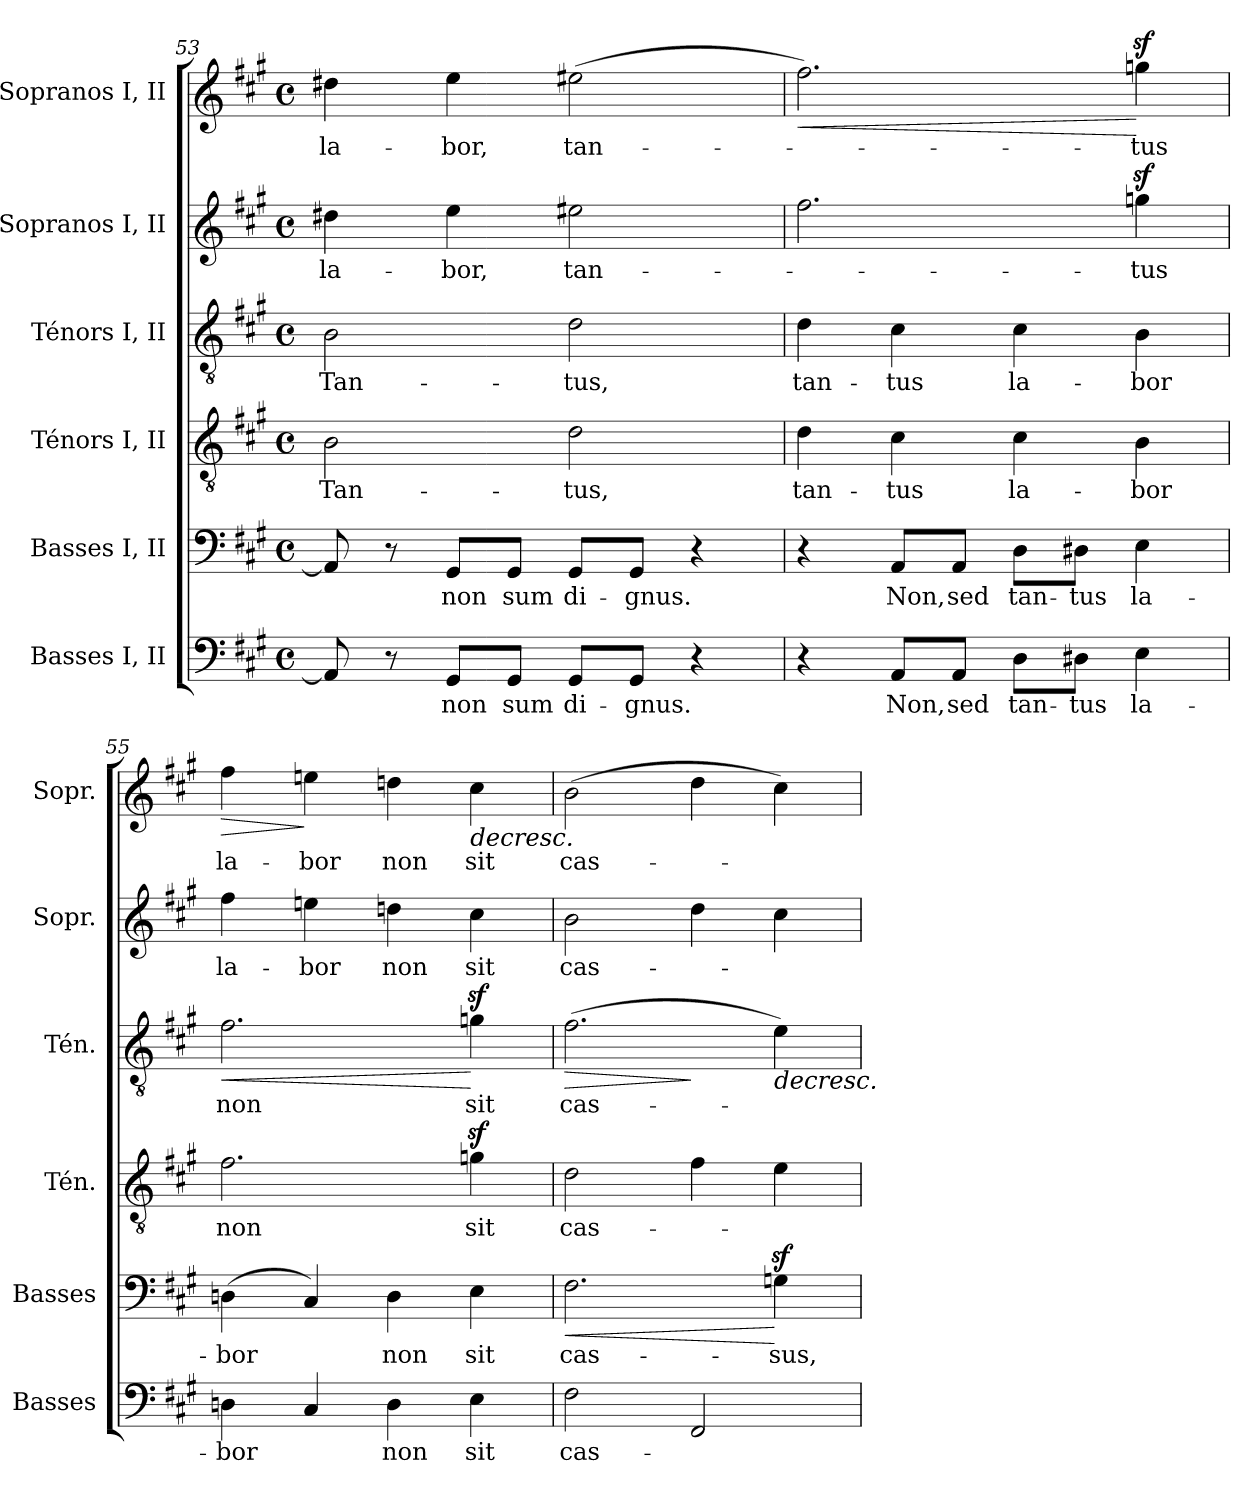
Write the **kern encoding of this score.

**kern	**text	**kern	**text	**dynam	**kern	**text	**kern	**text	**dynam	**kern	**text	**kern	**text	**dynam
*part6	*part6	*part5	*part5	*part5	*part4	*part4	*part3	*part3	*part3	*part2	*part2	*part1	*part1	*part1
*staff6	*staff6	*staff5	*staff5	*staff5	*staff4	*staff4	*staff3	*staff3	*staff3	*staff2	*staff2	*staff1	*staff1	*staff1
*I"Basses     I, II	*	*I"Basses     I, II	*	*	*I"Ténors     I, II	*	*I"Ténors     I, II	*	*	*I"Sopranos I, II	*	*I"Sopranos I, II	*	*
*I'Basses	*	*I'Basses	*	*	*I'Tén.	*	*I'Tén.	*	*	*I'Sopr.	*	*I'Sopr.	*	*
*clefF4	*	*clefF4	*	*	*clefGv2	*	*clefGv2	*	*	*clefG2	*	*clefG2	*	*
*	*	*	*	*	*ITrd7c12	*	*ITrd7c12	*	*	*	*	*	*	*
*k[f#c#g#]	*	*k[f#c#g#]	*	*	*k[f#c#g#]	*	*k[f#c#g#]	*	*	*k[f#c#g#]	*	*k[f#c#g#]	*	*
*A:	*	*A:	*	*	*A:	*	*A:	*	*	*A:	*	*A:	*	*
*M4/4	*	*M4/4	*	*	*M4/4	*	*M4/4	*	*	*M4/4	*	*M4/4	*	*
*met(c)	*	*met(c)	*	*	*met(c)	*	*met(c)	*	*	*met(c)	*	*met(c)	*	*
=53	=53	=53	=53	=53	=53	=53	=53	=53	=53	=53	=53	=53	=53	=53
!	!	!	!	!	!	!LO:LY:b:color=#000000	!	!	!	!	!	!	!	!
!	!	!	!	!	!	!	!	!LO:LY:b:color=#000000	!	!	!	!	!	!
!	!	!	!	!	!	!	!	!	!	!	!LO:LY:b:color=#000000	!	!	!
!	!	!	!	!	!	!	!	!	!	!	!	!	!LO:LY:b:color=#000000	!
8AAi/]	.	8AAi/]	.	.	2BBi\	Tan-	2BBi\	Tan-	.	4dd#Xi\	la-	4dd#Xi\	la-	.
8r	.	8r	.	.	.	.	.	.	.	.	.	.	.	.
!	!LO:LY:b:color=#000000	!	!	!	!	!	!	!	!	!	!	!	!	!
!	!	!	!LO:LY:b:color=#000000	!	!	!	!	!	!	!	!	!	!	!
!	!	!	!	!	!	!	!	!	!	!	!LO:LY:b:color=#000000	!	!	!
!	!	!	!	!	!	!	!	!	!	!	!	!	!LO:LY:b:color=#000000	!
8GG#i/L	non	8GG#i/L	non	.	.	.	.	.	.	4eei\	-bor,	4eei\	-bor,	.
!	!LO:LY:b:color=#000000	!	!	!	!	!	!	!	!	!	!	!	!	!
!	!	!	!LO:LY:b:color=#000000	!	!	!	!	!	!	!	!	!	!	!
8GG#i/J	sum	8GG#i/J	sum	.	.	.	.	.	.	.	.	.	.	.
!	!LO:LY:b:color=#000000	!	!	!	!	!	!	!	!	!	!	!	!	!
!	!	!	!LO:LY:b:color=#000000	!	!	!	!	!	!	!	!	!	!	!
!	!	!	!	!	!	!LO:LY:b:color=#000000	!	!	!	!	!	!	!	!
!	!	!	!	!	!	!	!	!LO:LY:b:color=#000000	!	!	!	!	!	!
!	!	!	!	!	!	!	!	!	!	!	!LO:LY:b:color=#000000	!	!	!
!	!	!	!	!	!	!	!	!	!	!	!	!	!LO:LY:b:color=#000000	!
8GG#i/L	di-	8GG#i/L	di-	.	2Di\	-tus,	2Di\	-tus,	.	2ee#Xi\	tan-	(2ee#Xi\	tan-	.
!	!LO:LY:b:color=#000000	!	!	!	!	!	!	!	!	!	!	!	!	!
!	!	!	!LO:LY:b:color=#000000	!	!	!	!	!	!	!	!	!	!	!
8GG#i/J	-gnus.	8GG#i/J	-gnus.	.	.	.	.	.	.	.	.	.	.	.
4r	.	4r	.	.	.	.	.	.	.	.	.	.	.	.
=54	=54	=54	=54	=54	=54	=54	=54	=54	=54	=54	=54	=54	=54	=54
!	!	!	!	!	!	!LO:LY:b:color=#000000	!	!	!	!	!	!	!	!
!	!	!	!	!	!	!	!	!LO:LY:b:color=#000000	!	!	!	!	!	!LO:HP:b
4r	.	4r	.	.	4Di\	tan-	4Di\	tan-	.	2.ff#i\	.	2.ff#i\)	.	<
!	!LO:LY:b:color=#000000	!	!	!	!	!	!	!	!	!	!	!	!	!
!	!	!	!LO:LY:b:color=#000000	!	!	!	!	!	!	!	!	!	!	!
!	!	!	!	!	!	!LO:LY:b:color=#000000	!	!	!	!	!	!	!	!
!	!	!	!	!	!	!	!	!LO:LY:b:color=#000000	!	!	!	!	!	!
8AAi/L	Non,	8AAi/L	Non,	.	4C#i\	-tus	4C#i\	-tus	.	.	.	.	.	.
!	!LO:LY:b:color=#000000	!	!	!	!	!	!	!	!	!	!	!	!	!
!	!	!	!LO:LY:b:color=#000000	!	!	!	!	!	!	!	!	!	!	!
8AAi/J	sed	8AAi/J	sed	.	.	.	.	.	.	.	.	.	.	.
!	!LO:LY:b:color=#000000	!	!	!	!	!	!	!	!	!	!	!	!	!
!	!	!	!LO:LY:b:color=#000000	!	!	!	!	!	!	!	!	!	!	!
!	!	!	!	!	!	!LO:LY:b:color=#000000	!	!	!	!	!	!	!	!
!	!	!	!	!	!	!	!	!LO:LY:b:color=#000000	!	!	!	!	!	!
8Di\L	tan-	8Di\L	tan-	.	4C#i\	la-	4C#i\	la-	.	.	.	.	.	.
!	!LO:LY:b:color=#000000	!	!	!	!	!	!	!	!	!	!	!	!	!
!	!	!	!LO:LY:b:color=#000000	!	!	!	!	!	!	!	!	!	!	!
8D#Xi\J	-tus	8D#Xi\J	-tus	.	.	.	.	.	.	.	.	.	.	.
!	!LO:LY:b:color=#000000	!	!	!	!	!	!	!	!	!	!	!	!	!
!	!	!	!LO:LY:b:color=#000000	!	!	!	!	!	!	!	!	!	!	!
!	!	!	!	!	!	!LO:LY:b:color=#000000	!	!	!	!	!	!	!	!
!	!	!	!	!	!	!	!	!LO:LY:b:color=#000000	!	!	!	!	!	!
!	!	!	!	!	!	!	!	!	!	!	!LO:LY:b:color=#000000	!	!	!
!	!	!	!	!	!	!	!	!	!	!	!	!	!LO:LY:b:color=#000000	!
4Ei\	la-	4Ei\	la-	.	4BBi\	-bor	4BBi\	-bor	.	4ggnzi\	-tus	4ggnzi\	-tus	[ [ [
!!LO:LB:g=z
=55	=55	=55	=55	=55	=55	=55	=55	=55	=55	=55	=55	=55	=55	=55
!	!LO:LY:b:color=#000000	!	!	!	!	!	!	!	!	!	!	!	!	!
!	!	!	!LO:LY:b:color=#000000	!	!	!	!	!	!	!	!	!	!	!
!	!	!	!	!	!	!LO:LY:b:color=#000000	!	!	!	!	!	!	!	!
!	!	!	!	!	!	!	!	!LO:LY:b:color=#000000	!LO:HP:b	!	!	!	!	!
!	!	!	!	!	!	!	!	!	!	!	!LO:LY:b:color=#000000	!	!	!
!	!	!	!	!	!	!	!	!	!	!	!	!	!LO:LY:b:color=#000000	!LO:HP:b
4Dni\	-bor	(4Dni\	-bor	.	2.F#i\	non	2.F#i\	non	<	4ff#i\	la-	4ff#i\	la-	>
!	!	!	!	!	!	!	!	!	!	!	!LO:LY:b:color=#000000	!	!	!
!	!	!	!	!	!	!	!	!	!	!	!	!	!LO:LY:b:color=#000000	!
4C#i/	.	4C#i/)	.	.	.	.	.	.	.	4eeni\	-bor	4eeni\	-bor	]
!	!LO:LY:b:color=#000000	!	!	!	!	!	!	!	!	!	!	!	!	!
!	!	!	!LO:LY:b:color=#000000	!	!	!	!	!	!	!	!	!	!	!
!	!	!	!	!	!	!	!	!	!	!	!LO:LY:b:color=#000000	!	!	!
!	!	!	!	!	!	!	!	!	!	!	!	!	!LO:LY:b:color=#000000	!
4Di\	non	4Di\	non	.	.	.	.	.	.	4ddni\	non	4ddni\	non	.
!	!LO:LY:b:color=#000000	!	!	!	!	!	!	!	!	!	!	!	!	!
!	!	!	!LO:LY:b:color=#000000	!	!	!	!	!	!	!	!	!	!	!
!	!	!	!	!	!	!LO:LY:b:color=#000000	!	!	!	!	!	!	!	!
!	!	!	!	!	!	!	!	!LO:LY:b:color=#000000	!	!	!	!	!	!
!	!	!	!	!	!	!	!	!	!	!	!LO:LY:b:color=#000000	!	!	!
!	!	!	!	!	!	!	!	!	!	!	!	!	!LO:LY:b:color=#000000	!LO:HP:n=1:b
4Ei\	sit	4Ei\	sit	.	4Gnzi\	sit	4Gnzi\	sit	[ [ [	4cc#i\	sit	4cc#i\	sit	] >
=56	=56	=56	=56	=56	=56	=56	=56	=56	=56	=56	=56	=56	=56	=56
!	!LO:LY:b:color=#000000	!	!	!	!	!	!	!	!	!	!	!	!	!
!	!	!	!LO:LY:b:color=#000000	!LO:HP:b	!	!	!	!	!	!	!	!	!	!
!	!	!	!	!	!	!LO:LY:b:color=#000000	!	!	!	!	!	!	!	!
!	!	!	!	!	!	!	!	!LO:LY:b:color=#000000	!LO:HP:b	!	!	!	!	!
!	!	!	!	!	!	!	!	!	!	!	!LO:LY:b:color=#000000	!	!	!
!	!	!	!	!	!	!	!	!	!	!	!	!	!LO:LY:b:color=#000000	!
2F#i\	cas-	2.F#i\	cas-	<	2Di\	cas-	(2.F#i\	cas-	>	2bi\	cas-	(2bi\	cas-	.
2FF#i/	.	.	.	.	4F#i\	.	.	.	]	4ddi\	.	4ddi\	.	.
!	!	!	!LO:LY:b:color=#000000	!	!	!	!	!	!LO:HP:n=1:b	!	!	!	!	!
.	.	4Gnzi\	-sus,	[	4Ei\	.	4Ei\)	.	] >	4cc#i\	.	4cc#i\)	.	.
=	=	=	=	=	=	=	=	=	=	=	=	=	=	=
*-	*-	*-	*-	*-	*-	*-	*-	*-	*-	*-	*-	*-	*-	*-
